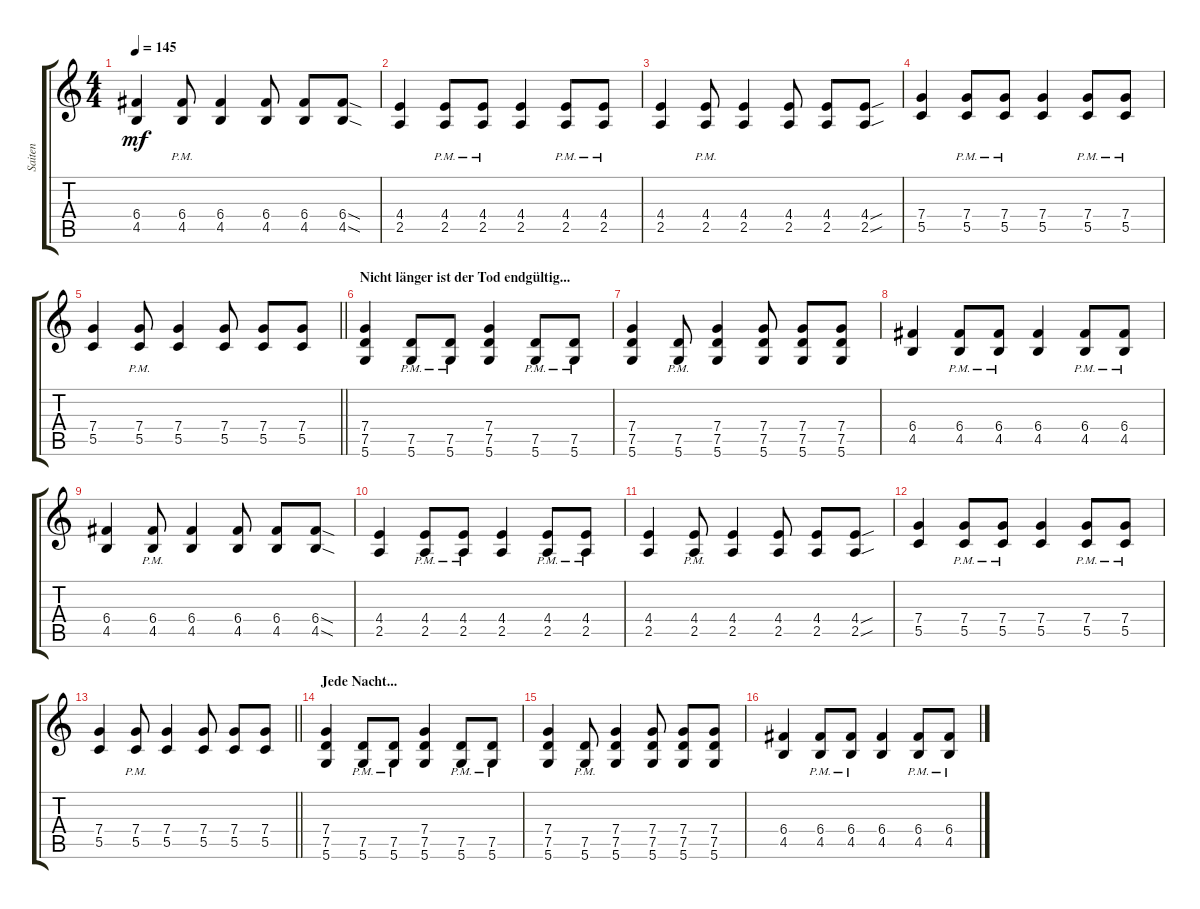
\track ("Saiten" "Saiten") {instrument distortionguitar}
\staff {score tabs}
\tuning (D4 A3 F3 C3 G2 D2) {hide}
\ts (4 4)
\tempo 145
\clef g2
\ks c
(6.4 4.5).4{dy mf} (6.4{pm} 4.5{pm}).8 (6.4 4.5).4 (6.4 4.5).8 (6.4 4.5).8 (6.4{sod} 4.5{sod}).8 |
(4.4 2.5).4 (4.4{pm} 2.5{pm}).8 (4.4{pm} 2.5{pm}).8 (4.4 2.5).4 (4.4{pm} 2.5{pm}).8 (4.4{pm} 2.5{pm}).8 |
(4.4 2.5).4 (4.4{pm} 2.5{pm}).8 (4.4 2.5).4 (4.4 2.5).8 (4.4 2.5).8 (4.4{sou} 2.5{sou}).8 |
(7.4 5.5).4 (7.4{pm} 5.5{pm}).8 (7.4{pm} 5.5{pm}).8 (7.4 5.5).4 (7.4{pm} 5.5{pm}).8 (7.4{pm} 5.5{pm}).8 |
\barLineRight lightlight
(7.4 5.5).4 (7.4{pm} 5.5{pm}).8 (7.4 5.5).4 (7.4 5.5).8 (7.4 5.5).8 (7.4 5.5).8 |
\section ("" "Nicht länger ist der Tod endgültig...")
(7.4 7.5 5.6).4 (7.5{pm} 5.6{pm}).8 (7.5{pm} 5.6{pm}).8 (7.4 7.5 5.6).4 (7.5{pm} 5.6{pm}).8 (7.5{pm} 5.6{pm}).8 |
(7.4 7.5 5.6).4 (7.5{pm} 5.6{pm}).8 (7.4 7.5 5.6).4 (7.4 7.5 5.6).8 (7.4 7.5 5.6).8 (7.4 7.5 5.6).8 |
(6.4 4.5).4 (6.4{pm} 4.5{pm}).8 (6.4{pm} 4.5{pm}).8 (6.4 4.5).4 (6.4{pm} 4.5{pm}).8 (6.4{pm} 4.5{pm}).8 |
(6.4 4.5).4 (6.4{pm} 4.5{pm}).8 (6.4 4.5).4 (6.4 4.5).8 (6.4 4.5).8 (6.4{sod} 4.5{sod}).8 |
(4.4 2.5).4 (4.4{pm} 2.5{pm}).8 (4.4{pm} 2.5{pm}).8 (4.4 2.5).4 (4.4{pm} 2.5{pm}).8 (4.4{pm} 2.5{pm}).8 |
(4.4 2.5).4 (4.4{pm} 2.5{pm}).8 (4.4 2.5).4 (4.4 2.5).8 (4.4 2.5).8 (4.4{sou} 2.5{sou}).8 |
(7.4 5.5).4 (7.4{pm} 5.5{pm}).8 (7.4{pm} 5.5{pm}).8 (7.4 5.5).4 (7.4{pm} 5.5{pm}).8 (7.4{pm} 5.5{pm}).8 |
\barLineRight lightlight
(7.4 5.5).4 (7.4{pm} 5.5{pm}).8 (7.4 5.5).4 (7.4 5.5).8 (7.4 5.5).8 (7.4 5.5).8 |
\section ("" "Jede Nacht...")
(7.4 7.5 5.6).4 (7.5{pm} 5.6{pm}).8 (7.5{pm} 5.6{pm}).8 (7.4 7.5 5.6).4 (7.5{pm} 5.6{pm}).8 (7.5{pm} 5.6{pm}).8 |
(7.4 7.5 5.6).4 (7.5{pm} 5.6{pm}).8 (7.4 7.5 5.6).4 (7.4 7.5 5.6).8 (7.4 7.5 5.6).8 (7.4 7.5 5.6).8 |
(6.4 4.5).4 (6.4{pm} 4.5{pm}).8 (6.4{pm} 4.5{pm}).8 (6.4 4.5).4 (6.4{pm} 4.5{pm}).8 (6.4{pm} 4.5{pm}).8
